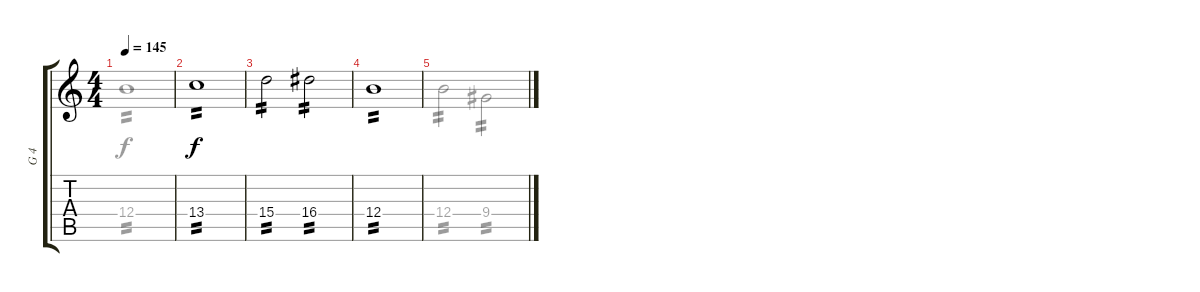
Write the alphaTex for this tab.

\track ("G 4" "G 4") {instrument distortionguitar}
\staff {score tabs}
\tuning (Db4 Ab3 E3 B2 Gb2 B1) {hide}
\voice
\ts (4 4)
\tempo 145
\clef g2
\ks c
|
13.4.1{tp 2 volume 6} |
15.4.2{tp 2} 16.4.2{tp 2} |
12.4.1{tp 2 volume 3} |
\voice
\clef g2
\ottava regular
\simile none
\ks c
12.4.1{tp 2 dy f} |
|
|
|
12.4.2{tp 2} 9.4.2{tp 2}
